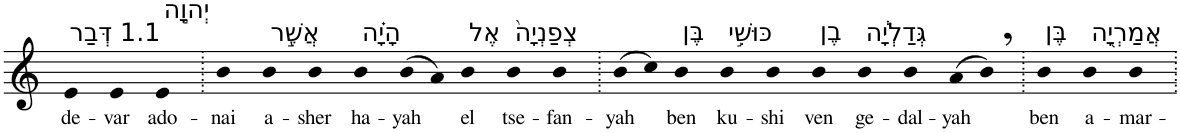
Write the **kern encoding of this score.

**kern	**text
*part1	*part1
*staff1	*staff1
*I"Piano	*
*I'Pno	*
*clefG2	*
*k[]	*
=1	=1
!LO:TX:a:t=1.1 דְּבַר	!
!	!LO:LY:b
4e	de-
!	!LO:LY:b
4e	-var
!LO:TX:a:t=יְהוָ֣ה	!
!	!LO:LY:b
4e	ado-
=2.	=2.
!	!LO:LY:b
4b	-nai
!LO:TX:a:t=אֲשֶׁ֣ר	!
!	!LO:LY:b
4b	a-
!	!LO:LY:b
4b	-sher
!LO:TX:a:t=הָיָ֗ה	!
!	!LO:LY:b
4b	ha-
!	!LO:LY:b
(>8b	-yah
8a)	.
!LO:TX:a:t=אֶל	!
!	!LO:LY:b
4b	el
!LO:TX:a:t=צְפַנְיָה֙	!
!	!LO:LY:b
4b	tse-
!	!LO:LY:b
4b	-fan-
=3.	=3.
!	!LO:LY:b
(>8b	-yah
8cc)	.
!LO:TX:a:t=בֶּן	!
!	!LO:LY:b
4b	ben
!LO:TX:a:t=כּוּשִׁ֣י	!
!	!LO:LY:b
4b	ku-
!	!LO:LY:b
4b	-shi
!LO:TX:a:t=בֶן	!
!	!LO:LY:b
4b	ven
!LO:TX:a:t=גְּדַלְיָ֔ה	!
!	!LO:LY:b
4b	ge-
!	!LO:LY:b
4b	-dal-
!	!LO:LY:b
(>8a	-yah
8b,)	.
=4.	=4.
!LO:TX:a:t=בֶּן	!
!	!LO:LY:b
4b	ben
!LO:TX:a:t=אֲמַרְיָ֖ה	!
!	!LO:LY:b
4b	a-
!	!LO:LY:b
4b	-mar-
=.	=.
*-	*-
